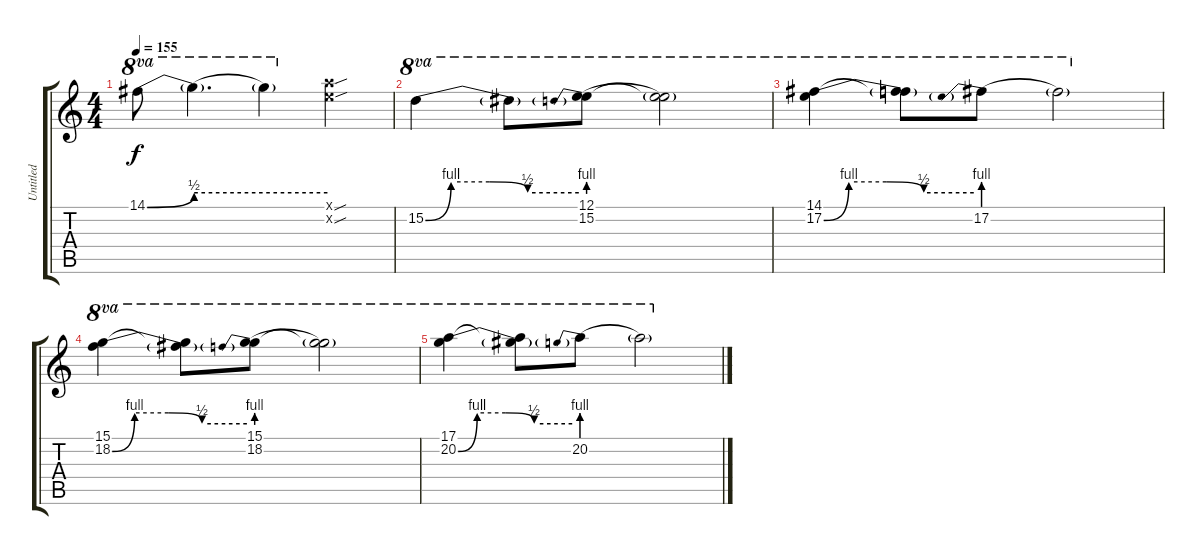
\track ("Untitled" "Untitled") {instrument overdrivenguitar}
\staff {score tabs}
\tuning (E4 B3 G3 D3 A2 E2) {hide}
\ts (4 4)
\tempo 155
\clef g2
\ks c
14.1{be (bend 0 0 60 2) t}.8{ot 8va dy f} 14.1{be (hold 0 2 60 2) t}.4{d ot 8va} 14.1{t}.4{ot 8va} (5.1{sou x} 5.2{sou x}).4 |
15.2{be (custom 0 0 10 4 25 4 40 2 60 2)}.4{ot 8va} 15.2{t}.8{ot 8va} (12.1 15.2{be (prebend 0 4 60 4)}).8{ot 8va} (12.1{t} 15.2{t}).2{ot 8va} |
(14.1 17.2{be (custom 0 0 10 4 25 4 40 2 60 2)}).4{ot 8va} (14.1{t} 17.2{t}).8{ot 8va} 17.2{be (prebend 0 4 60 4)}.8{ot 8va} 17.2{t}.2{ot 8va} |
(15.1 18.2{be (custom 0 0 10 4 25 4 40 2 60 2)}).4{ot 8va} (15.1{t} 18.2{t}).8{ot 8va} (15.1 18.2{be (prebend 0 4 60 4)}).8{ot 8va} (15.1{t} 18.2{t}).2{ot 8va} |
(17.1 20.2{be (custom 0 0 10 4 25 4 40 2 60 2)}).4{ot 8va} (17.1{t} 20.2{t}).8{ot 8va} 20.2{be (prebend 0 4 60 4)}.8{ot 8va} 20.2{t}.2{ot 8va}
